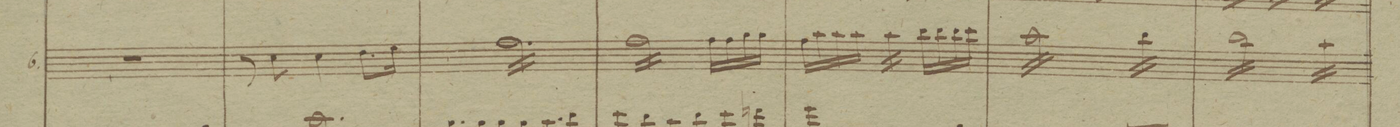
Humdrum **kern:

**kern	**dynam	**dynam
*I"6.	*	*
*clefG2	*	*
*k[b-]	*	*
*M3/4	*	*
2.r	.	.
=175	=175	=175
8r	.	.
8cc\	.	.
4cc\	.	.
8.dd\L	.	.
16ee\Jk	.	.
=176	=176	=176
16ff\LL	.	.
16ff\	.	.
16ff\	.	.
16ff\	.	.
16ff\	.	.
16ff\	.	.
16ff\	.	.
16ff\	.	.
16ff\	.	.
16ff\	.	.
16ff\	.	.
16ff\JJ	.	.
=177	=177	=177
16ff\LL	.	.
16ff\	.	.
16ff\	.	.
16ff\	.	.
16ff\	.	.
16ff\	.	.
16ff\	.	.
16ff\JJ	.	.
*Xtremolo	*	*
16ff\LL	.	.
16ff\	.	.
16gg\	.	.
16gg\JJ	.	.
=178	=178	=178
16ff\LL	.	.
16aa\	.	.
16aa\	.	.
16aa\JJ	.	.
*tremolo	*	*
16aa\LL	.	.
16aa\	.	.
16aa\	.	.
16aa\JJ	.	.
*Xtremolo	*	*
16bb-\LL	.	.
16bb-\	.	.
16bb-\	.	.
16ccc\JJ	.	.
=179	=179	=179
*tremolo	*	*
16aa\LL	.	.
16aa\	.	.
16aa\	.	.
16aa\	.	.
16aa\	.	.
16aa\	.	.
16aa\	.	.
16aa\JJ	.	.
16bb-\LL	.	.
16bb-\	.	.
16bb-\	.	.
16bb-\JJ	.	.
=180	=180	=180
16bb-\LL	.	.
16bb-\	.	.
16bb-\	.	.
16bb-\	.	.
16bb-\	.	.
16bb-\	.	.
16bb-\	.	.
16bb-\JJ	.	.
16aa\LL	.	.
16aa\	.	.
16aa\	.	.
16aa\JJ	.	.
=181	=181	=181
*-	*-	*-
